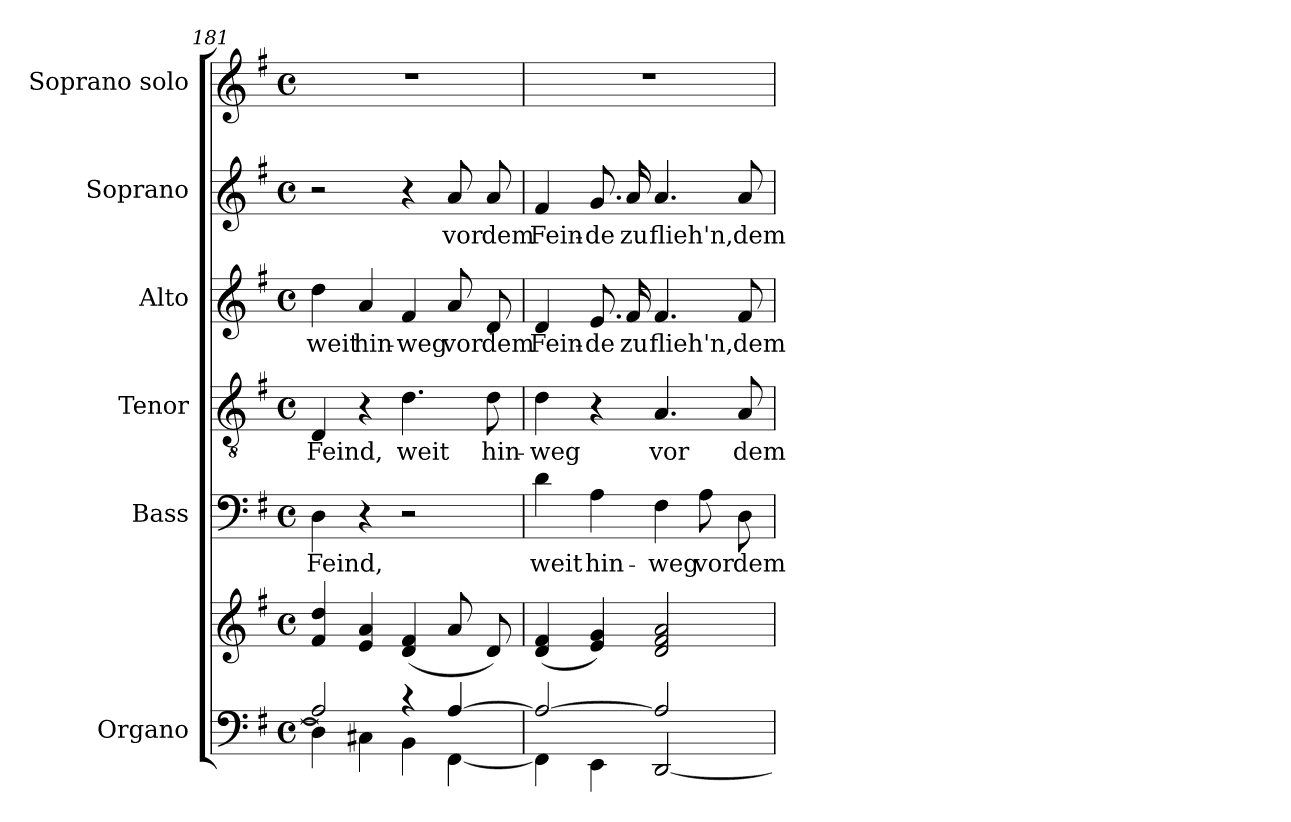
**kern	**kern	**kern	**text	**kern	**text	**kern	**text	**kern	**text	**kern
*part6	*part6	*part5	*part5	*part4	*part4	*part3	*part3	*part2	*part2	*part1
*staff7	*staff6	*staff5	*staff5	*staff4	*staff4	*staff3	*staff3	*staff2	*staff2	*staff1
*I"Organo	*	*I"Bass	*	*I"Tenor	*	*I"Alto	*	*I"Soprano	*	*I"Soprano solo
*I'Org.	*	*I'B.	*	*I'T.	*	*I'A.	*	*I'S.	*	*I'S.s
*clefF4	*clefG2	*clefF4	*	*clefGv2	*	*clefG2	*	*clefG2	*	*clefG2
*k[f#]	*k[f#]	*k[f#]	*	*k[f#]	*	*k[f#]	*	*k[f#]	*	*k[f#]
*M4/4	*M4/4	*M4/4	*	*M4/4	*	*M4/4	*	*M4/4	*	*M4/4
*met(c)	*met(c)	*met(c)	*	*met(c)	*	*met(c)	*	*met(c)	*	*met(c)
=181	=181	=181	=181	=181	=181	=181	=181	=181	=181	=181
*^	*	*	*	*	*	*	*	*	*	*
!	!	!	!	!LO:LY:b	!	!LO:LY:b	!	!LO:LY:b	!	!	!
2A/]	4D\]	4f#/ 4dd/	4D\	Feind,	4D/	Feind,	4dd\	weit	2r	.	1r
!	!	!	!	!	!	!	!	!LO:LY:b	!	!	!
.	4C#X\	4e/ 4a/	4r	.	4r	.	4a/	hin-	.	.	.
!	!	!	!	!	!	!LO:LY:b	!	!LO:LY:b	!	!	!
4r	4BB\	(>4d/ 4f#/	2r	.	4.d\	weit	4f#/	-weg	4r	.	.
!	!	!	!	!	!	!	!	!LO:LY:b	!	!LO:LY:b	!
[4A/	[4FF#\	8a/	.	.	.	.	8a/	vor	8a/	vor	.
!	!	!	!	!	!	!LO:LY:b	!	!LO:LY:b	!	!LO:LY:b	!
.	.	8d/)	.	.	8d\	hin-	8d/	dem	8a/	dem	.
=182	=182	=182	=182	=182	=182	=182	=182	=182	=182	=182	=182
!	!	!	!	!LO:LY:b	!	!LO:LY:b	!	!LO:LY:b	!	!LO:LY:b	!
2A/_	4FF#\]	(>4d/ 4f#/	4d\	weit	4d\	-weg	4d/	Fein-	4f#/	Fein-	1r
!	!	!	!	!LO:LY:b	!	!	!	!LO:LY:b	!	!LO:LY:b	!
.	4EE\	4e/ 4g/)	4A\	hin-	4r	.	8.e/	-de	8.g/	-de	.
!	!	!	!	!	!	!	!	!LO:LY:b	!	!LO:LY:b	!
.	.	.	.	.	.	.	16f#/	zu	16a/	zu	.
!	!	!	!	!LO:LY:b	!	!LO:LY:b	!	!LO:LY:b	!	!LO:LY:b	!
2A/]	[2DD/	2d/ 2f#/ 2a/	4F#\	-weg	4.A/	vor	4.f#/	flieh'n,	4.a/	flieh'n,	.
!	!	!	!	!LO:LY:b	!	!	!	!	!	!	!
.	.	.	8A\	vor	.	.	.	.	.	.	.
!	!	!	!	!LO:LY:b	!	!LO:LY:b	!	!LO:LY:b	!	!LO:LY:b	!
.	.	.	8D\	dem	8A/	dem	8f#/	dem	8a/	dem	.
*v	*v	*	*	*	*	*	*	*	*	*	*
=	=	=	=	=	=	=	=	=	=	=
*-	*-	*-	*-	*-	*-	*-	*-	*-	*-	*-
